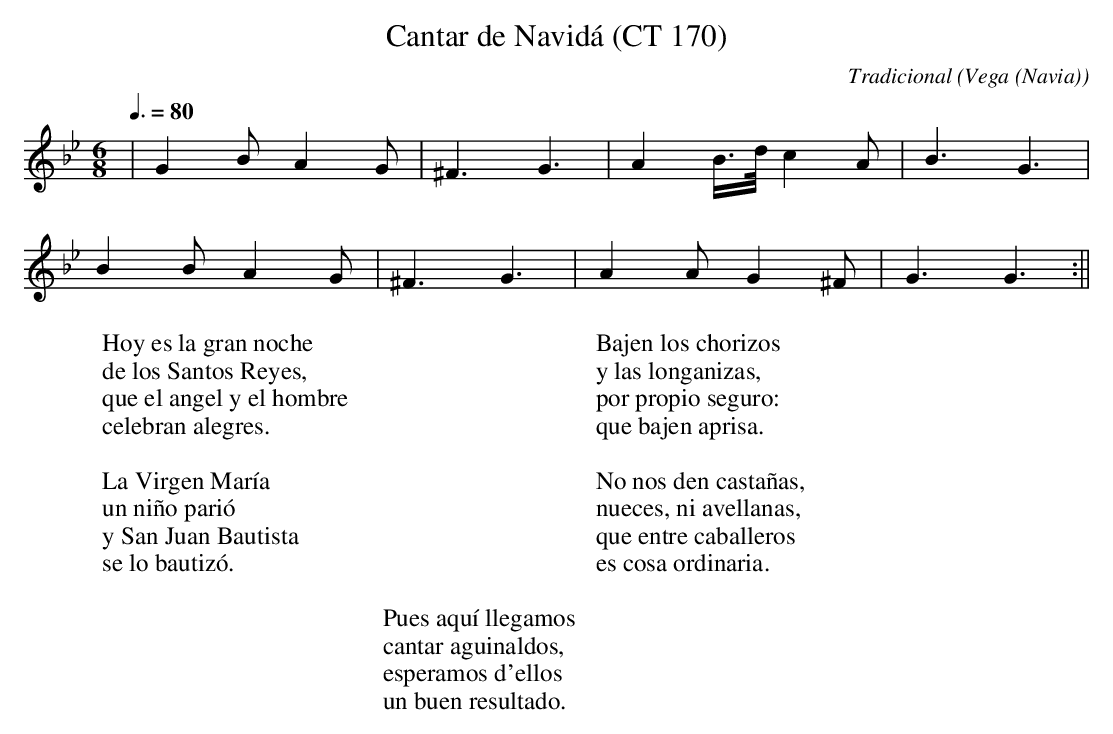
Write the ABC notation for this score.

X:1
T:Cantar de Navidá (CT 170)
C:Tradicional
O:Vega (Navia)
M:6/8
L:1/8
Q:3/8=80
W:Hoy es la gran noche
W:de los Santos Reyes,
W:que el angel y el hombre
W:celebran alegres.
W:
W:La Virgen María
W:un niño parió
W:y San Juan Bautista
W:se lo bautizó.
W:
W:Bajen los chorizos
W:y las longanizas,
W:por propio seguro:
W:que bajen aprisa.
W:
W:No nos den castañas,
W:nueces, ni avellanas,
W:que entre caballeros
W:es cosa ordinaria.
W:
W:Pues aquí llegamos
W:cantar aguinaldos,
W:esperamos d'ellos
W:un buen resultado.
K:Gm
|G2 B A2 G|^F3 G3|A2 B/>d/ c2 A|B3 G3|
B2 B A2 G|^F3 G3|A2 A G2 ^F|G3 G3 :||
